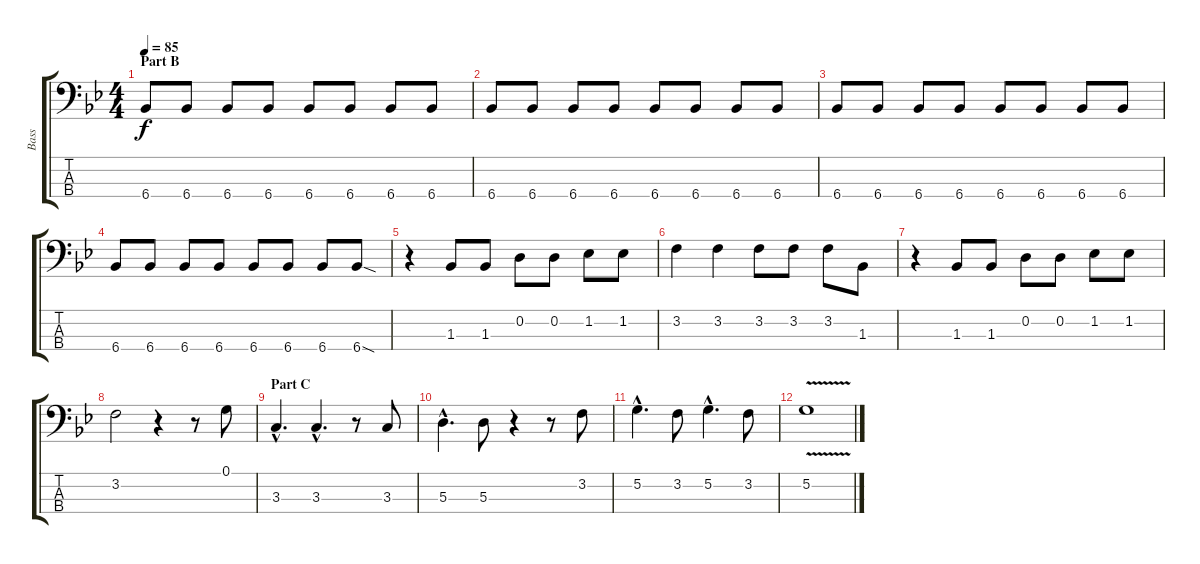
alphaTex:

\track ("Bass" "Bass") {instrument acousticbass}
\staff {score tabs}
\tuning (G2 D2 A1 E1) {hide}
\ts (4 4)
\section ("" "Part B")
\tempo 85
\clef f4
\ks gminor
6.4.8{dy f} 6.4.8 6.4.8 6.4.8 6.4.8 6.4.8 6.4.8 6.4.8 |
6.4.8 6.4.8 6.4.8 6.4.8 6.4.8 6.4.8 6.4.8 6.4.8 |
6.4.8 6.4.8 6.4.8 6.4.8 6.4.8 6.4.8 6.4.8 6.4.8 |
6.4.8 6.4.8 6.4.8 6.4.8 6.4.8 6.4.8 6.4.8 6.4{sod}.8 |
r.4 1.3.8 1.3.8 0.2.8 0.2.8 1.2.8 1.2.8 |
3.2.4 3.2.4 3.2.8 3.2.8 3.2.8 1.3.8 |
r.4 1.3.8 1.3.8 0.2.8 0.2.8 1.2.8 1.2.8 |
3.2.2 r.4 r.8 0.1.8 |
\section ("" "Part C")
3.3{hac}.4{d} 3.3{hac}.4{d} r.8 3.3.8 |
5.3{hac}.4{d} 5.3.8 r.4 r.8 3.2.8 |
5.2{hac}.4{d} 3.2.8 5.2{hac}.4{d} 3.2.8 |
5.2{v}.1
